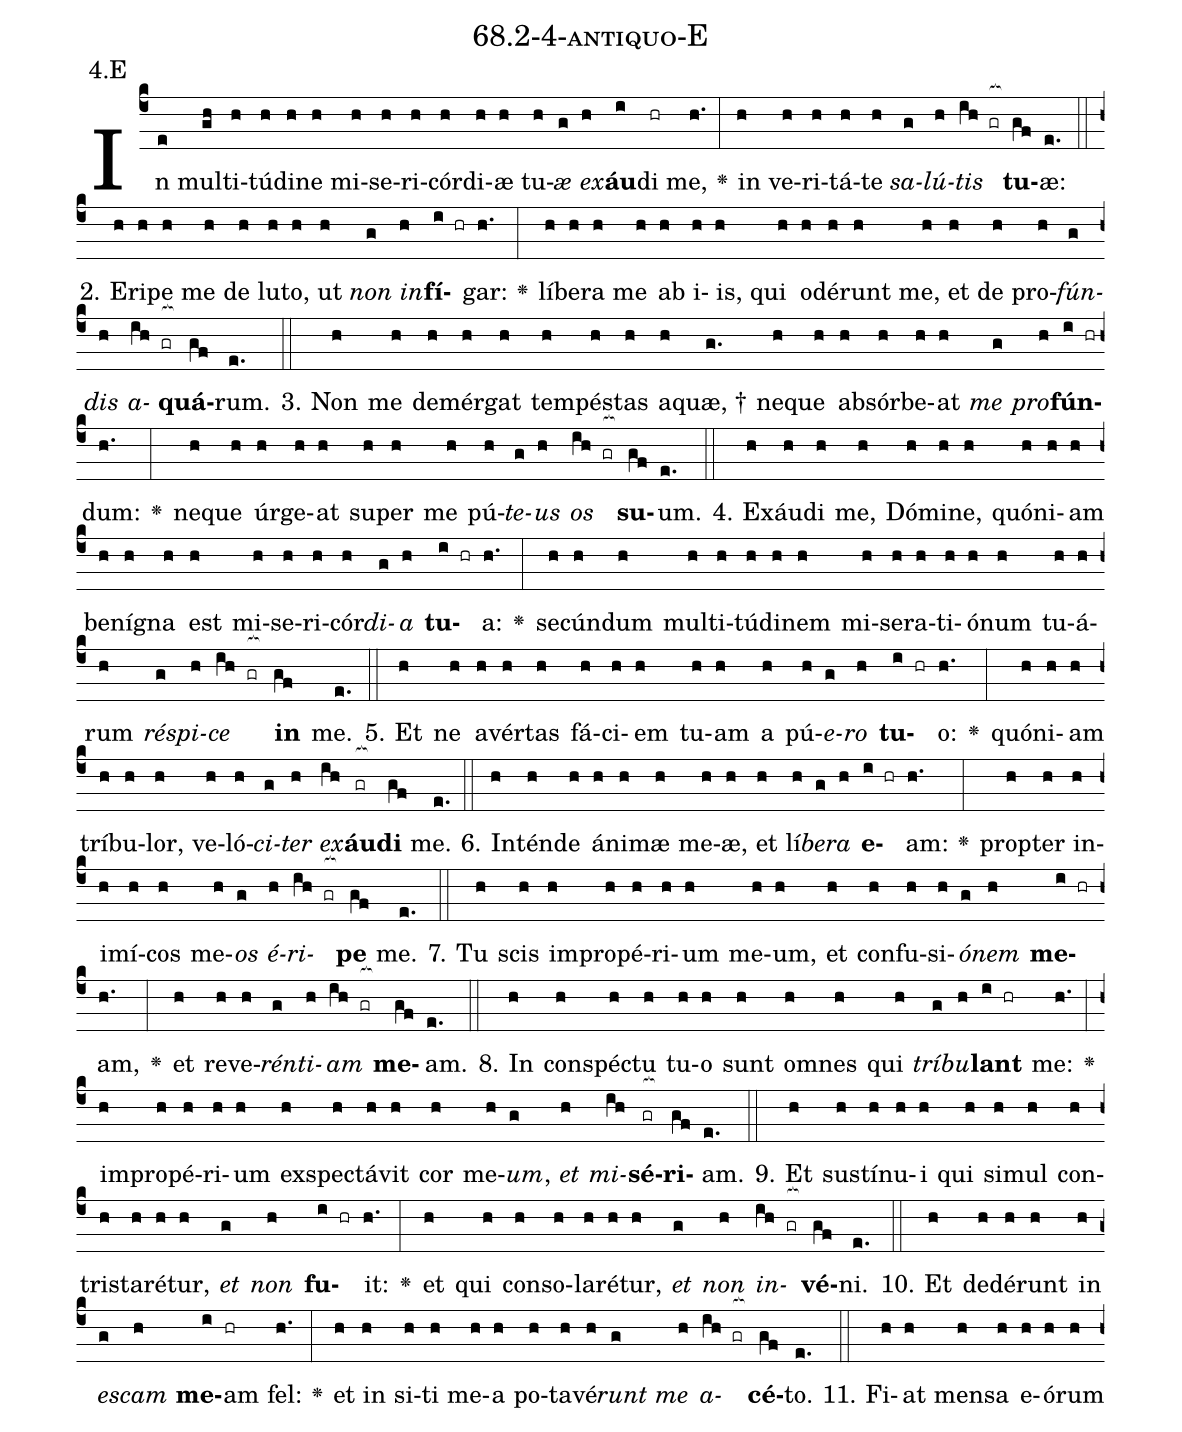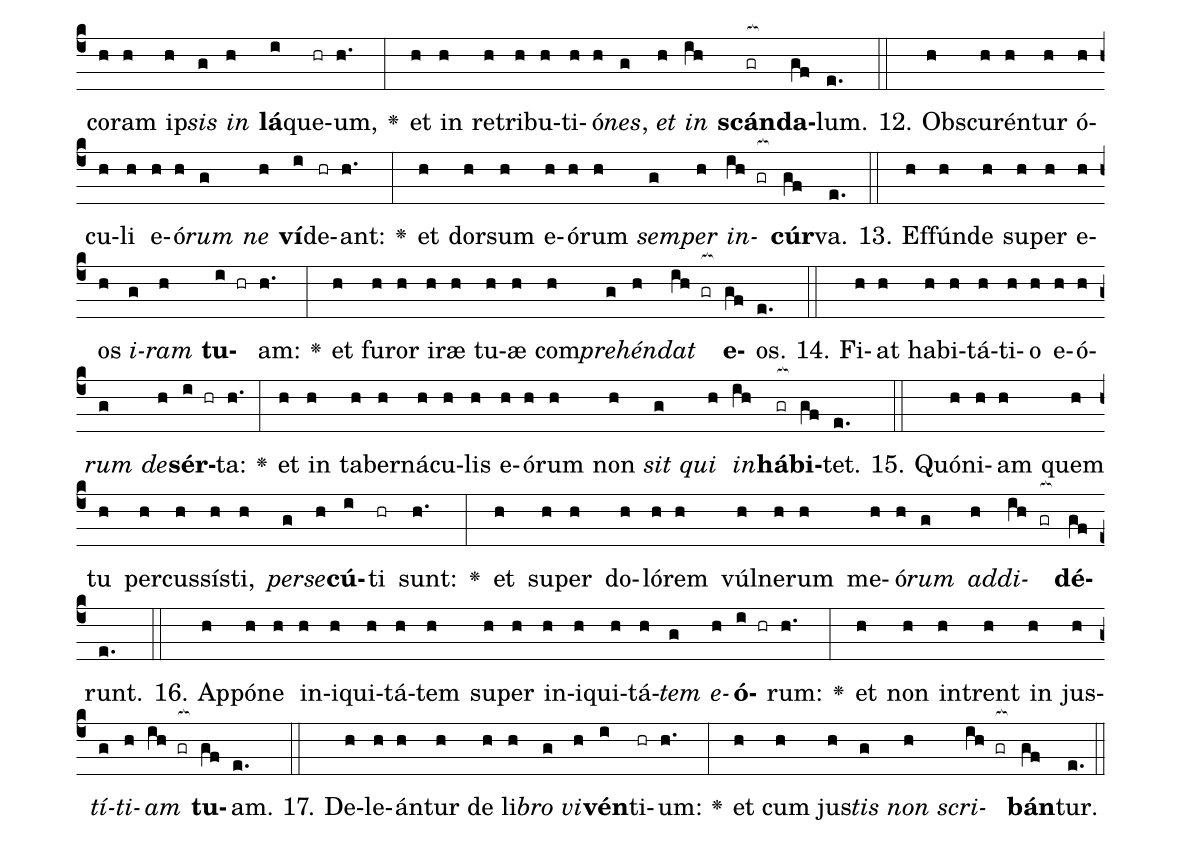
name: 68.2-4-antiquo-E;
annotation: 4.E;
%%
(c4)In(e) mul(gh)ti(h)tú(h)di(h)ne(h) mi(h)se(h)ri(h)cór(h)di(h)æ(h) tu(h)<i>æ</i>(g) <i>ex</i>(h)<b>áu</b>(i)di(hr) me,(h.) <v>\greheightstar</v>(:) in(h) ve(h)ri(h)tá(h)te(h) <i>sa</i>(g)<i>lú</i>(h)<i>tis</i>(ih gr[ocb:1{]) <b>tu</b>(gf[ocb:0}])æ:(e.) (::)
2. E(h)ri(h)pe(h) me(h) de(h) lu(h)to,(h) ut(h) <i>non</i>(g) <i>in</i>(h)<b>fí</b>(i hr)gar:(h.) <v>\greheightstar</v>(:) lí(h)be(h)ra(h) me(h) ab(h) i(h)is,(h) qui(h) o(h)dé(h)runt(h) me,(h) et(h) de(h) pro(h)<i>fún</i>(g)<i>dis</i>(h) <i>a</i>(ih gr[ocb:1{])<b>quá</b>(gf[ocb:0}])rum.(e.) (::)
3. Non(h) me(h) de(h)mér(h)gat(h) tem(h)pés(h)tas(h) a(h)quæ, †(g.) ne(h)que(h) ab(h)sór(h)be(h)at(h) <i>me</i>(g) <i>pro</i>(h)<b>fún</b>(i hr)dum:(h.) <v>\greheightstar</v>(:) ne(h)que(h) úr(h)ge(h)at(h) su(h)per(h) me(h) pú(h)<i>te</i>(g)<i>us</i>(h) <i>os</i>(ih gr[ocb:1{]) <b>su</b>(gf[ocb:0}])um.(e.) (::)
4. Ex(h)áu(h)di(h) me,(h) Dó(h)mi(h)ne,(h) quón(h)i(h)am(h) be(h)ní(h)gna(h) est(h) mi(h)se(h)ri(h)cór(h)<i>di</i>(g)<i>a</i>(h) <b>tu</b>(i hr)a:(h.) <v>\greheightstar</v>(:) se(h)cún(h)dum(h) mul(h)ti(h)tú(h)di(h)nem(h) mi(h)se(h)ra(h)ti(h)ó(h)num(h) tu(h)á(h)rum(h) <i>ré</i>(g)<i>spi</i>(h)<i>ce</i>(ih gr[ocb:1{]) <b>in</b>(gf[ocb:0}]) me.(e.) (::)
5. Et(h) ne(h) a(h)vér(h)tas(h) fá(h)ci(h)em(h) tu(h)am(h) a(h) pú(h)<i>e</i>(g)<i>ro</i>(h) <b>tu</b>(i hr)o:(h.) <v>\greheightstar</v>(:) quón(h)i(h)am(h) trí(h)bu(h)lor,(h) ve(h)ló(h)<i>ci</i>(g)<i>ter</i>(h) <i>ex</i>(ih)<b>áu</b>(gr[ocb:1{])<b>di</b>(gf[ocb:0}]) me.(e.) (::)
6. In(h)tén(h)de(h) á(h)ni(h)mæ(h) me(h)æ,(h) et(h) lí(h)<i>be</i>(g)<i>ra</i>(h) <b>e</b>(i hr)am:(h.) <v>\greheightstar</v>(:) prop(h)ter(h) in(h)i(h)mí(h)cos(h) me(h)<i>os</i>(g) <i>é</i>(h)<i>ri</i>(ih gr[ocb:1{])<b>pe</b>(gf[ocb:0}]) me.(e.) (::)
7. Tu(h) scis(h) im(h)pro(h)pé(h)ri(h)um(h) me(h)um,(h) et(h) con(h)fu(h)si(h)<i>ó</i>(g)<i>nem</i>(h) <b>me</b>(i hr)am,(h.) <v>\greheightstar</v>(:) et(h) re(h)ve(h)<i>rén</i>(g)<i>ti</i>(h)<i>am</i>(ih gr[ocb:1{]) <b>me</b>(gf[ocb:0}])am.(e.) (::)
8. In(h) con(h)spéc(h)tu(h) tu(h)o(h) sunt(h) om(h)nes(h) qui(h) <i>trí</i>(g)<i>bu</i>(h)<b>lant</b>(i hr) me:(h.) <v>\greheightstar</v>(:) im(h)pro(h)pé(h)ri(h)um(h) ex(h)spec(h)tá(h)vit(h) cor(h) me(h)<i>um</i>,(g) <i>et</i>(h) <i>mi</i>(ih)<b>sé</b>(gr[ocb:1{])<b>ri</b>(gf[ocb:0}])am.(e.) (::)
9. Et(h) sus(h)tí(h)nu(h)i(h) qui(h) si(h)mul(h) con(h)tris(h)ta(h)ré(h)tur,(h) <i>et</i>(g) <i>non</i>(h) <b>fu</b>(i hr)it:(h.) <v>\greheightstar</v>(:) et(h) qui(h) con(h)so(h)la(h)ré(h)tur,(h) <i>et</i>(g) <i>non</i>(h) <i>in</i>(ih gr[ocb:1{])<b>vé</b>(gf[ocb:0}])ni.(e.) (::)
10. Et(h) de(h)dé(h)runt(h) in(h) <i>es</i>(g)<i>cam</i>(h) <b>me</b>(i)am(hr) fel:(h.) <v>\greheightstar</v>(:) et(h) in(h) si(h)ti(h) me(h)a(h) po(h)ta(h)vé(h)<i>runt</i>(g) <i>me</i>(h) <i>a</i>(ih gr[ocb:1{])<b>cé</b>(gf[ocb:0}])to.(e.) (::)
11. Fi(h)at(h) men(h)sa(h) e(h)ó(h)rum(h) co(h)ram(h) ip(h)<i>sis</i>(g) <i>in</i>(h) <b>lá</b>(i)que(hr)um,(h.) <v>\greheightstar</v>(:) et(h) in(h) re(h)tri(h)bu(h)ti(h)ó(h)<i>nes</i>,(g) <i>et</i>(h) <i>in</i>(ih) <b>scán</b>(gr[ocb:1{])<b>da</b>(gf[ocb:0}])lum.(e.) (::)
12. Obs(h)cu(h)rén(h)tur(h) ó(h)cu(h)li(h) e(h)ó(h)<i>rum</i>(g) <i>ne</i>(h) <b>ví</b>(i)de(hr)ant:(h.) <v>\greheightstar</v>(:) et(h) dor(h)sum(h) e(h)ó(h)rum(h) <i>sem</i>(g)<i>per</i>(h) <i>in</i>(ih gr[ocb:1{])<b>cúr</b>(gf[ocb:0}])va.(e.) (::)
13. Ef(h)fún(h)de(h) su(h)per(h) e(h)os(h) <i>i</i>(g)<i>ram</i>(h) <b>tu</b>(i hr)am:(h.) <v>\greheightstar</v>(:) et(h) fu(h)ror(h) i(h)ræ(h) tu(h)æ(h) com(h)<i>pre</i>(g)<i>hén</i>(h)<i>dat</i>(ih gr[ocb:1{]) <b>e</b>(gf[ocb:0}])os.(e.) (::)
14. Fi(h)at(h) ha(h)bi(h)tá(h)ti(h)o(h) e(h)ó(h)<i>rum</i>(g) <i>de</i>(h)<b>sér</b>(i hr)ta:(h.) <v>\greheightstar</v>(:) et(h) in(h) ta(h)ber(h)ná(h)cu(h)lis(h) e(h)ó(h)rum(h) non(h) <i>sit</i>(g) <i>qui</i>(h) <i>in</i>(ih)<b>há</b>(gr[ocb:1{])<b>bi</b>(gf[ocb:0}])tet.(e.) (::)
15. Quón(h)i(h)am(h) quem(h) tu(h) per(h)cus(h)sís(h)ti,(h) <i>per</i>(g)<i>se</i>(h)<b>cú</b>(i)ti(hr) sunt:(h.) <v>\greheightstar</v>(:) et(h) su(h)per(h) do(h)ló(h)rem(h) vúl(h)ne(h)rum(h) me(h)ó(h)<i>rum</i>(g) <i>ad</i>(h)<i>di</i>(ih gr[ocb:1{])<b>dé</b>(gf[ocb:0}])runt.(e.) (::)
16. Ap(h)pó(h)ne(h) in(h)i(h)qui(h)tá(h)tem(h) su(h)per(h) in(h)i(h)qui(h)tá(h)<i>tem</i>(g) <i>e</i>(h)<b>ó</b>(i hr)rum:(h.) <v>\greheightstar</v>(:) et(h) non(h) in(h)trent(h) in(h) jus(h)<i>tí</i>(g)<i>ti</i>(h)<i>am</i>(ih gr[ocb:1{]) <b>tu</b>(gf[ocb:0}])am.(e.) (::)
17. De(h)le(h)án(h)tur(h) de(h) li(h)<i>bro</i>(g) <i>vi</i>(h)<b>vén</b>(i)ti(hr)um:(h.) <v>\greheightstar</v>(:) et(h) cum(h) jus(h)<i>tis</i>(g) <i>non</i>(h) <i>scri</i>(ih gr[ocb:1{])<b>bán</b>(gf[ocb:0}])tur.(e.) (::)
